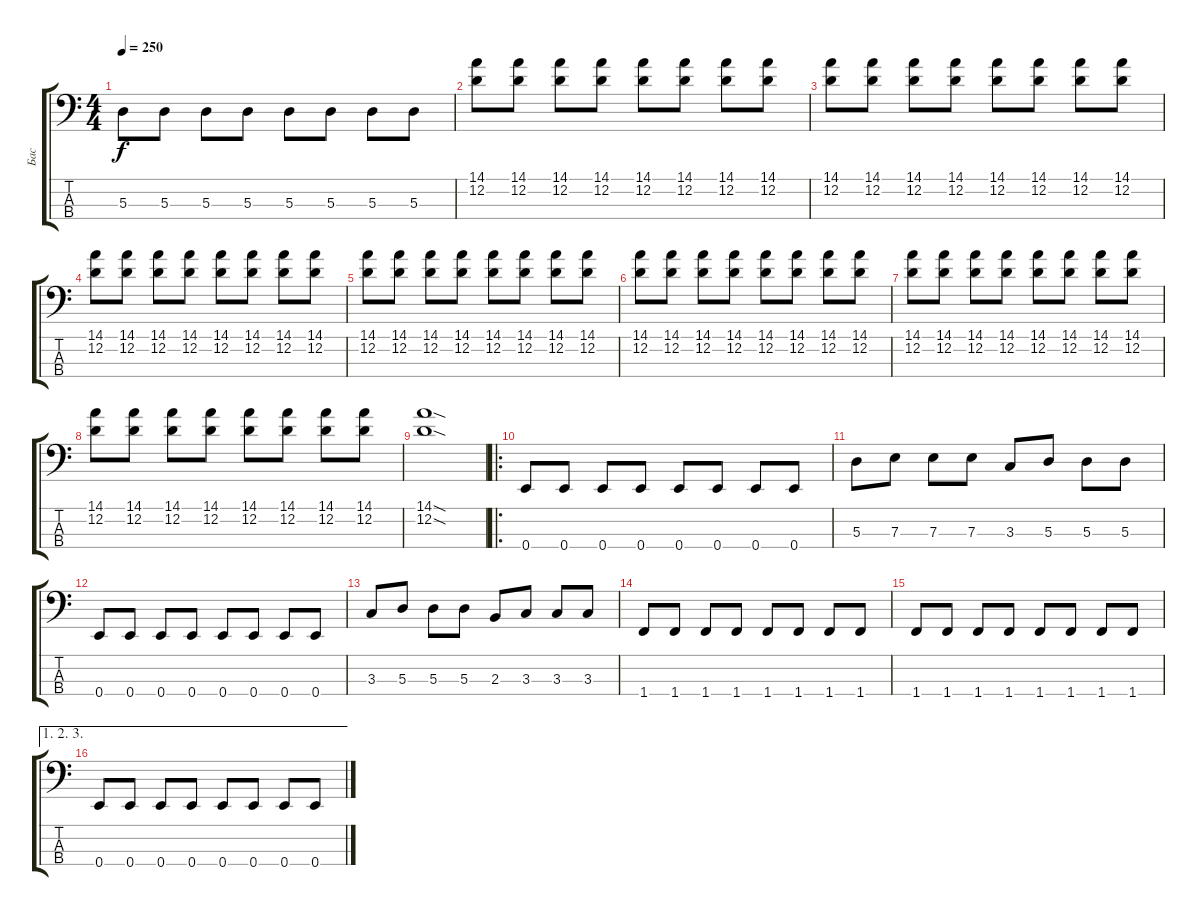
\track ("Бас" "Бас") {instrument electricbasspick}
\staff {score tabs}
\tuning (G2 D2 A1 E1) {hide}
\ts (4 4)
\tempo 250
\clef f4
\ks c
5.3.8{dy f} 5.3.8 5.3.8 5.3.8 5.3.8 5.3.8 5.3.8 5.3.8 |
(14.1 12.2).8 (14.1 12.2).8 (14.1 12.2).8 (14.1 12.2).8 (14.1 12.2).8 (14.1 12.2).8 (14.1 12.2).8 (14.1 12.2).8 |
(14.1 12.2).8 (14.1 12.2).8 (14.1 12.2).8 (14.1 12.2).8 (14.1 12.2).8 (14.1 12.2).8 (14.1 12.2).8 (14.1 12.2).8 |
(14.1 12.2).8 (14.1 12.2).8 (14.1 12.2).8 (14.1 12.2).8 (14.1 12.2).8 (14.1 12.2).8 (14.1 12.2).8 (14.1 12.2).8 |
(14.1 12.2).8 (14.1 12.2).8 (14.1 12.2).8 (14.1 12.2).8 (14.1 12.2).8 (14.1 12.2).8 (14.1 12.2).8 (14.1 12.2).8 |
(14.1 12.2).8 (14.1 12.2).8 (14.1 12.2).8 (14.1 12.2).8 (14.1 12.2).8 (14.1 12.2).8 (14.1 12.2).8 (14.1 12.2).8 |
(14.1 12.2).8 (14.1 12.2).8 (14.1 12.2).8 (14.1 12.2).8 (14.1 12.2).8 (14.1 12.2).8 (14.1 12.2).8 (14.1 12.2).8 |
(14.1 12.2).8 (14.1 12.2).8 (14.1 12.2).8 (14.1 12.2).8 (14.1 12.2).8 (14.1 12.2).8 (14.1 12.2).8 (14.1 12.2).8 |
(14.1{sod} 12.2{sod}).1 |
\ro
0.4.8 0.4.8 0.4.8 0.4.8 0.4.8 0.4.8 0.4.8 0.4.8 |
5.3.8 7.3.8 7.3.8 7.3.8 3.3.8 5.3.8 5.3.8 5.3.8 |
0.4.8 0.4.8 0.4.8 0.4.8 0.4.8 0.4.8 0.4.8 0.4.8 |
3.3.8 5.3.8 5.3.8 5.3.8 2.3.8 3.3.8 3.3.8 3.3.8 |
1.4.8 1.4.8 1.4.8 1.4.8 1.4.8 1.4.8 1.4.8 1.4.8 |
1.4.8 1.4.8 1.4.8 1.4.8 1.4.8 1.4.8 1.4.8 1.4.8 |
\ae (1 2 3)
0.4.8 0.4.8 0.4.8 0.4.8 0.4.8 0.4.8 0.4.8 0.4.8
